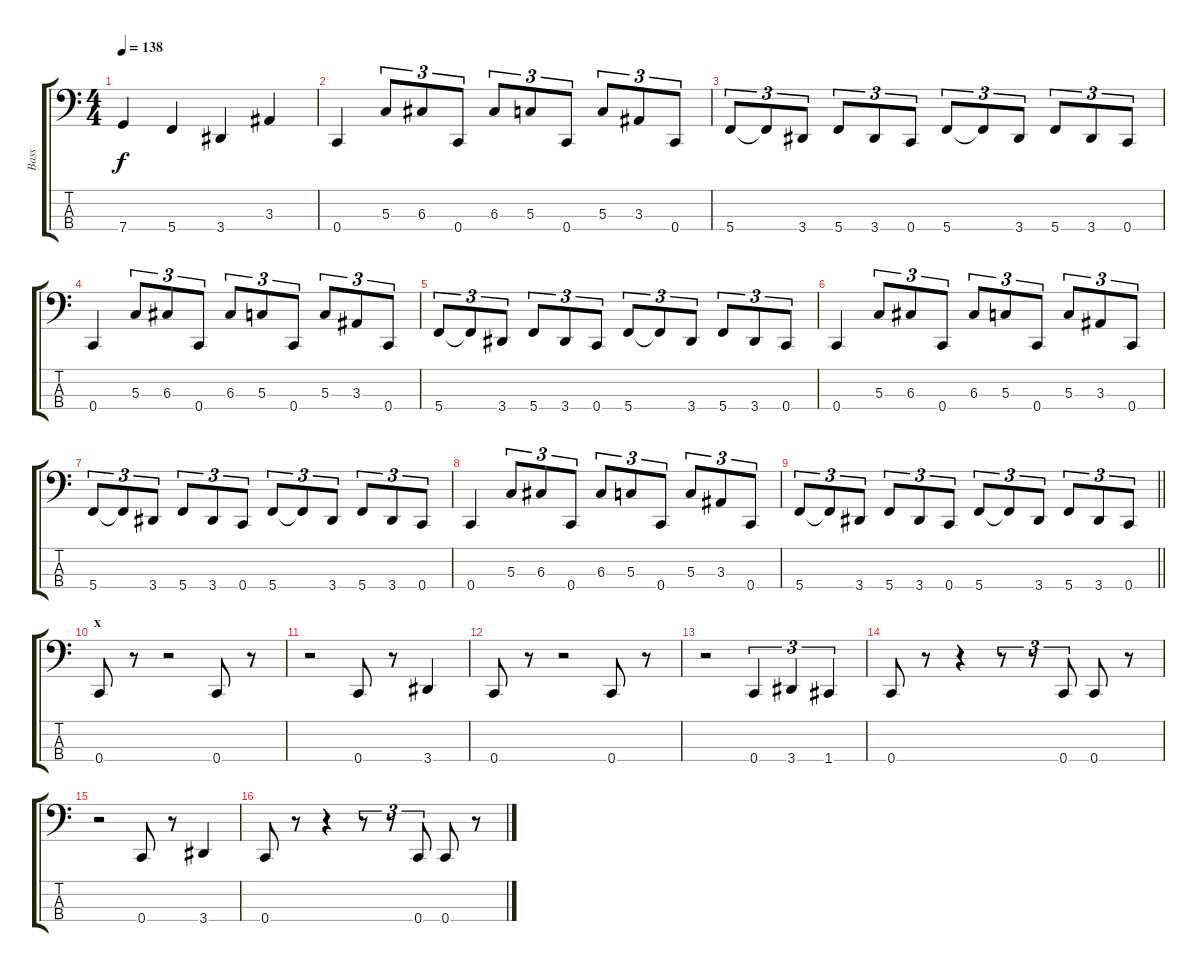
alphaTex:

\track ("Bass" "Bass") {instrument electricbassfinger}
\staff {score tabs}
\tuning (F2 C2 G1 C1) {hide}
\ts (4 4)
\tempo 138
\clef f4
\ks c
7.4.4{dy f} 5.4.4 3.4.4 3.3.4 |
0.4.4 5.3.8{tu (3 2)} 6.3.8{tu (3 2)} 0.4.8{tu (3 2)} 6.3.8{tu (3 2)} 5.3.8{tu (3 2)} 0.4.8{tu (3 2)} 5.3.8{tu (3 2)} 3.3.8{tu (3 2)} 0.4.8{tu (3 2)} |
5.4.8{tu (3 2)} 5.4{t}.8{tu (3 2)} 3.4.8{tu (3 2)} 5.4.8{tu (3 2)} 3.4.8{tu (3 2)} 0.4.8{tu (3 2)} 5.4.8{tu (3 2)} 5.4{t}.8{tu (3 2)} 3.4.8{tu (3 2)} 5.4.8{tu (3 2)} 3.4.8{tu (3 2)} 0.4.8{tu (3 2)} |
0.4.4 5.3.8{tu (3 2)} 6.3.8{tu (3 2)} 0.4.8{tu (3 2)} 6.3.8{tu (3 2)} 5.3.8{tu (3 2)} 0.4.8{tu (3 2)} 5.3.8{tu (3 2)} 3.3.8{tu (3 2)} 0.4.8{tu (3 2)} |
5.4.8{tu (3 2)} 5.4{t}.8{tu (3 2)} 3.4.8{tu (3 2)} 5.4.8{tu (3 2)} 3.4.8{tu (3 2)} 0.4.8{tu (3 2)} 5.4.8{tu (3 2)} 5.4{t}.8{tu (3 2)} 3.4.8{tu (3 2)} 5.4.8{tu (3 2)} 3.4.8{tu (3 2)} 0.4.8{tu (3 2)} |
0.4.4 5.3.8{tu (3 2)} 6.3.8{tu (3 2)} 0.4.8{tu (3 2)} 6.3.8{tu (3 2)} 5.3.8{tu (3 2)} 0.4.8{tu (3 2)} 5.3.8{tu (3 2)} 3.3.8{tu (3 2)} 0.4.8{tu (3 2)} |
5.4.8{tu (3 2)} 5.4{t}.8{tu (3 2)} 3.4.8{tu (3 2)} 5.4.8{tu (3 2)} 3.4.8{tu (3 2)} 0.4.8{tu (3 2)} 5.4.8{tu (3 2)} 5.4{t}.8{tu (3 2)} 3.4.8{tu (3 2)} 5.4.8{tu (3 2)} 3.4.8{tu (3 2)} 0.4.8{tu (3 2)} |
0.4.4 5.3.8{tu (3 2)} 6.3.8{tu (3 2)} 0.4.8{tu (3 2)} 6.3.8{tu (3 2)} 5.3.8{tu (3 2)} 0.4.8{tu (3 2)} 5.3.8{tu (3 2)} 3.3.8{tu (3 2)} 0.4.8{tu (3 2)} |
\barLineRight lightlight
5.4.8{tu (3 2)} 5.4{t}.8{tu (3 2)} 3.4.8{tu (3 2)} 5.4.8{tu (3 2)} 3.4.8{tu (3 2)} 0.4.8{tu (3 2)} 5.4.8{tu (3 2)} 5.4{t}.8{tu (3 2)} 3.4.8{tu (3 2)} 5.4.8{tu (3 2)} 3.4.8{tu (3 2)} 0.4.8{tu (3 2)} |
\section ("" "x")
0.4.8 r.8 r.2 0.4.8 r.8 |
r.2 0.4.8 r.8 3.4.4 |
0.4.8 r.8 r.2 0.4.8 r.8 |
r.2 0.4.4{tu (3 2)} 3.4.4{tu (3 2)} 1.4.4{tu (3 2)} |
0.4.8 r.8 r.4 r.8{tu (3 2)} r.8{tu (3 2)} 0.4.8{tu (3 2)} 0.4.8 r.8 |
r.2 0.4.8 r.8 3.4.4 |
0.4.8 r.8 r.4 r.8{tu (3 2)} r.8{tu (3 2)} 0.4.8{tu (3 2)} 0.4.8 r.8
